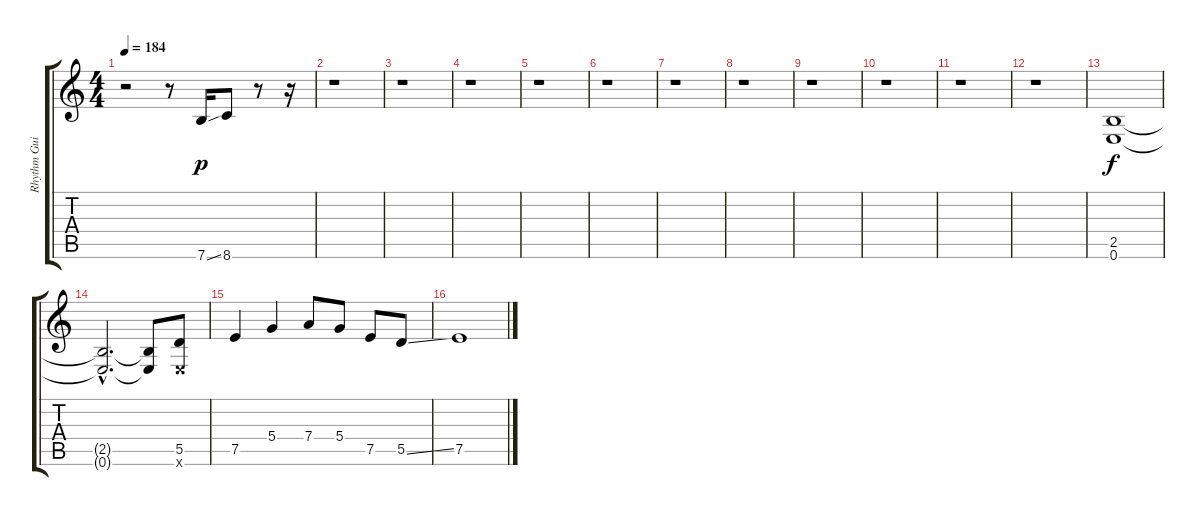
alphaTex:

\track ("Rhythm Guitar" "Rhythm Gui") {instrument overdrivenguitar}
\staff {score tabs}
\tuning (E4 B3 G3 D3 A2 E2) {hide}
\ts (4 4)
\tempo 184
\clef g2
\ks c
r.2{dy f} r.8 7.6{ss}.16{dy p} 8.6.8 r.8 r.16 |
r.1 |
r.1 |
r.1 |
r.1 |
r.1 |
r.1 |
r.1 |
r.1 |
r.1 |
r.1 |
r.1 |
(2.5 0.6).1{dy f} |
(2.5{hac t} 0.6{hac t}).2{d} (2.5{t} 0.6{t}).8 (5.5 0.6{x}).8 |
7.5.4 5.4.4 7.4.8 5.4.8 7.5.8 5.5{ss}.8 |
7.5.1
